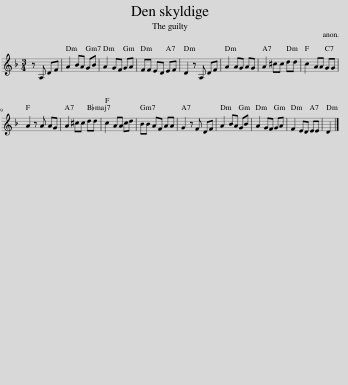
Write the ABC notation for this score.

X:1
L:1/8
M:3/4
I:linebreak $
K:Dmin
V:1 treble
V:1
 z A, DF | A2 BA GB | A2 GF GA | FF ED EF | D2 z A, DF | %5
 A2 AG AG | A2 ^cc dd | c2 AA GG |$ A2 z A AG | A2 ^cc dd | %10
 c2 AA cd | BB AF AA | G2 z F DF | A2 BA GB | A2 GF GA | %15
 F2 ED EE | D2 |] %17
